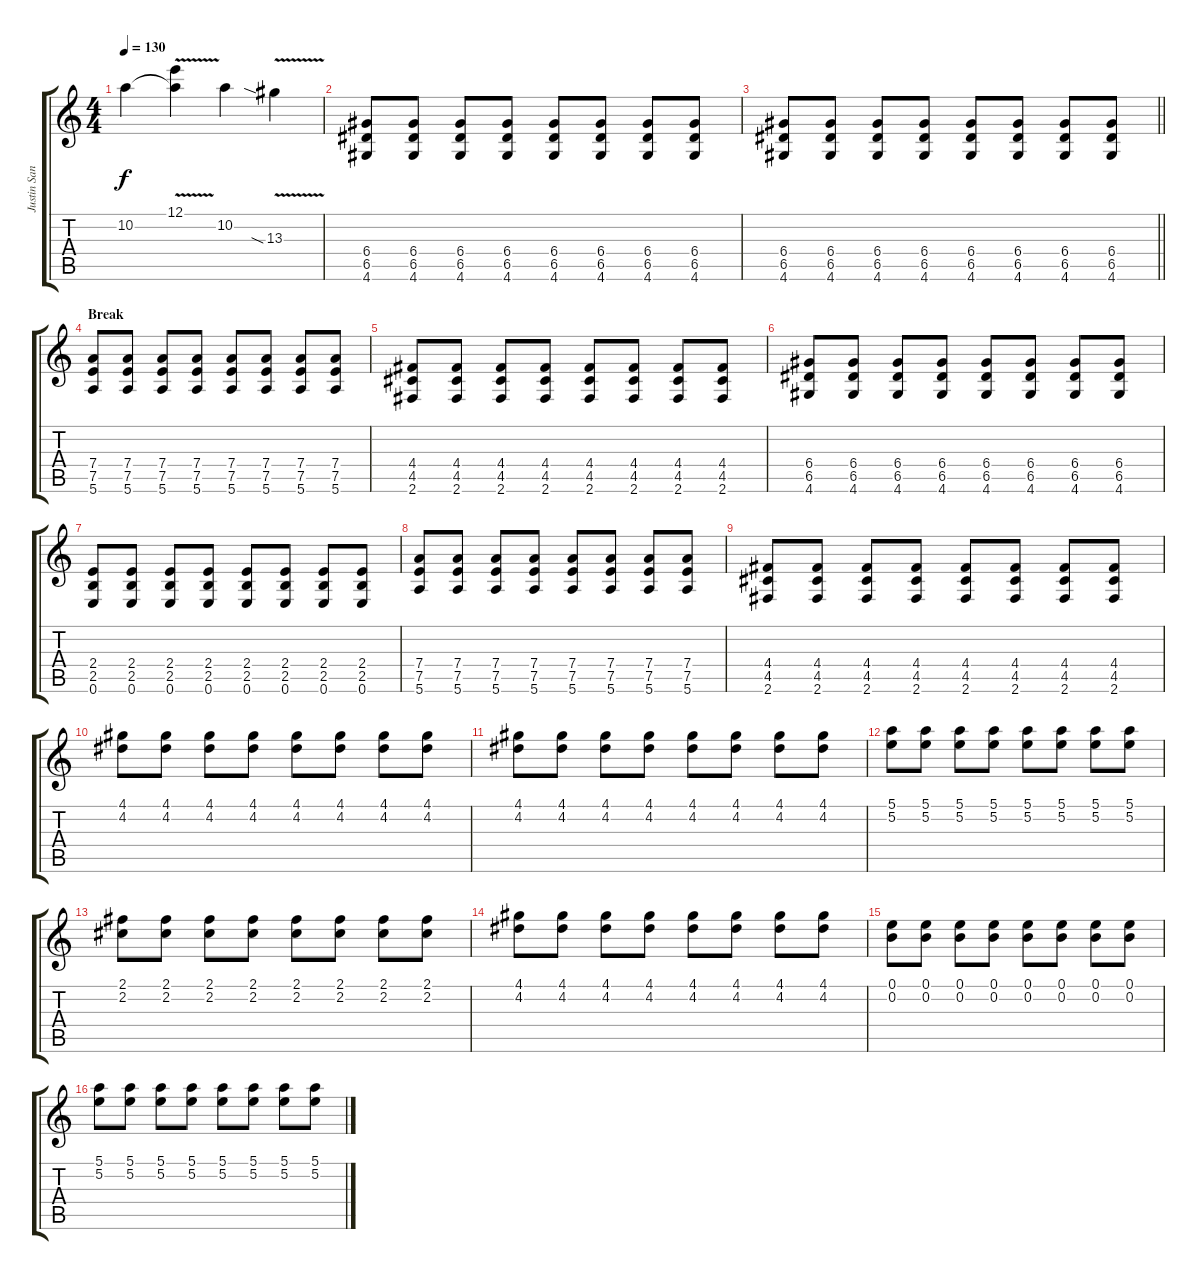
\track ("Justin Sane Guitar" "Justin San") {instrument distortionguitar}
\staff {score tabs}
\tuning (E4 B3 G3 D3 A2 E2) {hide}
\ts (4 4)
\tempo 130
\clef g2
\ks c
10.2.4{dy f} (12.1{v} 10.2{t}).4 10.2.4 13.3{v sia}.4 |
(6.4 6.5 4.6).8{volume 7} (6.4 6.5 4.6).8 (6.4 6.5 4.6).8 (6.4 6.5 4.6).8 (6.4 6.5 4.6).8 (6.4 6.5 4.6).8 (6.4 6.5 4.6).8 (6.4 6.5 4.6).8 |
\barLineRight lightlight
(6.4 6.5 4.6).8 (6.4 6.5 4.6).8 (6.4 6.5 4.6).8 (6.4 6.5 4.6).8 (6.4 6.5 4.6).8 (6.4 6.5 4.6).8 (6.4 6.5 4.6).8 (6.4 6.5 4.6).8 |
\section ("" "Break")
(7.4 7.5 5.6).8 (7.4 7.5 5.6).8 (7.4 7.5 5.6).8 (7.4 7.5 5.6).8 (7.4 7.5 5.6).8 (7.4 7.5 5.6).8 (7.4 7.5 5.6).8 (7.4 7.5 5.6).8 |
(4.4 4.5 2.6).8 (4.4 4.5 2.6).8 (4.4 4.5 2.6).8 (4.4 4.5 2.6).8 (4.4 4.5 2.6).8 (4.4 4.5 2.6).8 (4.4 4.5 2.6).8 (4.4 4.5 2.6).8 |
(6.4 6.5 4.6).8 (6.4 6.5 4.6).8 (6.4 6.5 4.6).8 (6.4 6.5 4.6).8 (6.4 6.5 4.6).8 (6.4 6.5 4.6).8 (6.4 6.5 4.6).8 (6.4 6.5 4.6).8 |
(2.4 2.5 0.6).8 (2.4 2.5 0.6).8 (2.4 2.5 0.6).8 (2.4 2.5 0.6).8 (2.4 2.5 0.6).8 (2.4 2.5 0.6).8 (2.4 2.5 0.6).8 (2.4 2.5 0.6).8 |
(7.4 7.5 5.6).8 (7.4 7.5 5.6).8 (7.4 7.5 5.6).8 (7.4 7.5 5.6).8 (7.4 7.5 5.6).8 (7.4 7.5 5.6).8 (7.4 7.5 5.6).8 (7.4 7.5 5.6).8 |
(4.4 4.5 2.6).8 (4.4 4.5 2.6).8 (4.4 4.5 2.6).8 (4.4 4.5 2.6).8 (4.4 4.5 2.6).8 (4.4 4.5 2.6).8 (4.4 4.5 2.6).8 (4.4 4.5 2.6).8 |
(4.1 4.2).8 (4.1 4.2).8 (4.1 4.2).8 (4.1 4.2).8 (4.1 4.2).8 (4.1 4.2).8 (4.1 4.2).8 (4.1 4.2).8 |
(4.1 4.2).8 (4.1 4.2).8 (4.1 4.2).8 (4.1 4.2).8 (4.1 4.2).8 (4.1 4.2).8 (4.1 4.2).8 (4.1 4.2).8 |
(5.1 5.2).8 (5.1 5.2).8 (5.1 5.2).8 (5.1 5.2).8 (5.1 5.2).8 (5.1 5.2).8 (5.1 5.2).8 (5.1 5.2).8 |
(2.1 2.2).8 (2.1 2.2).8 (2.1 2.2).8 (2.1 2.2).8 (2.1 2.2).8 (2.1 2.2).8 (2.1 2.2).8 (2.1 2.2).8 |
(4.1 4.2).8 (4.1 4.2).8 (4.1 4.2).8 (4.1 4.2).8 (4.1 4.2).8 (4.1 4.2).8 (4.1 4.2).8 (4.1 4.2).8 |
(0.1 0.2).8 (0.1 0.2).8 (0.1 0.2).8 (0.1 0.2).8 (0.1 0.2).8 (0.1 0.2).8 (0.1 0.2).8 (0.1 0.2).8 |
(5.1 5.2).8 (5.1 5.2).8 (5.1 5.2).8 (5.1 5.2).8 (5.1 5.2).8 (5.1 5.2).8 (5.1 5.2).8 (5.1 5.2).8
